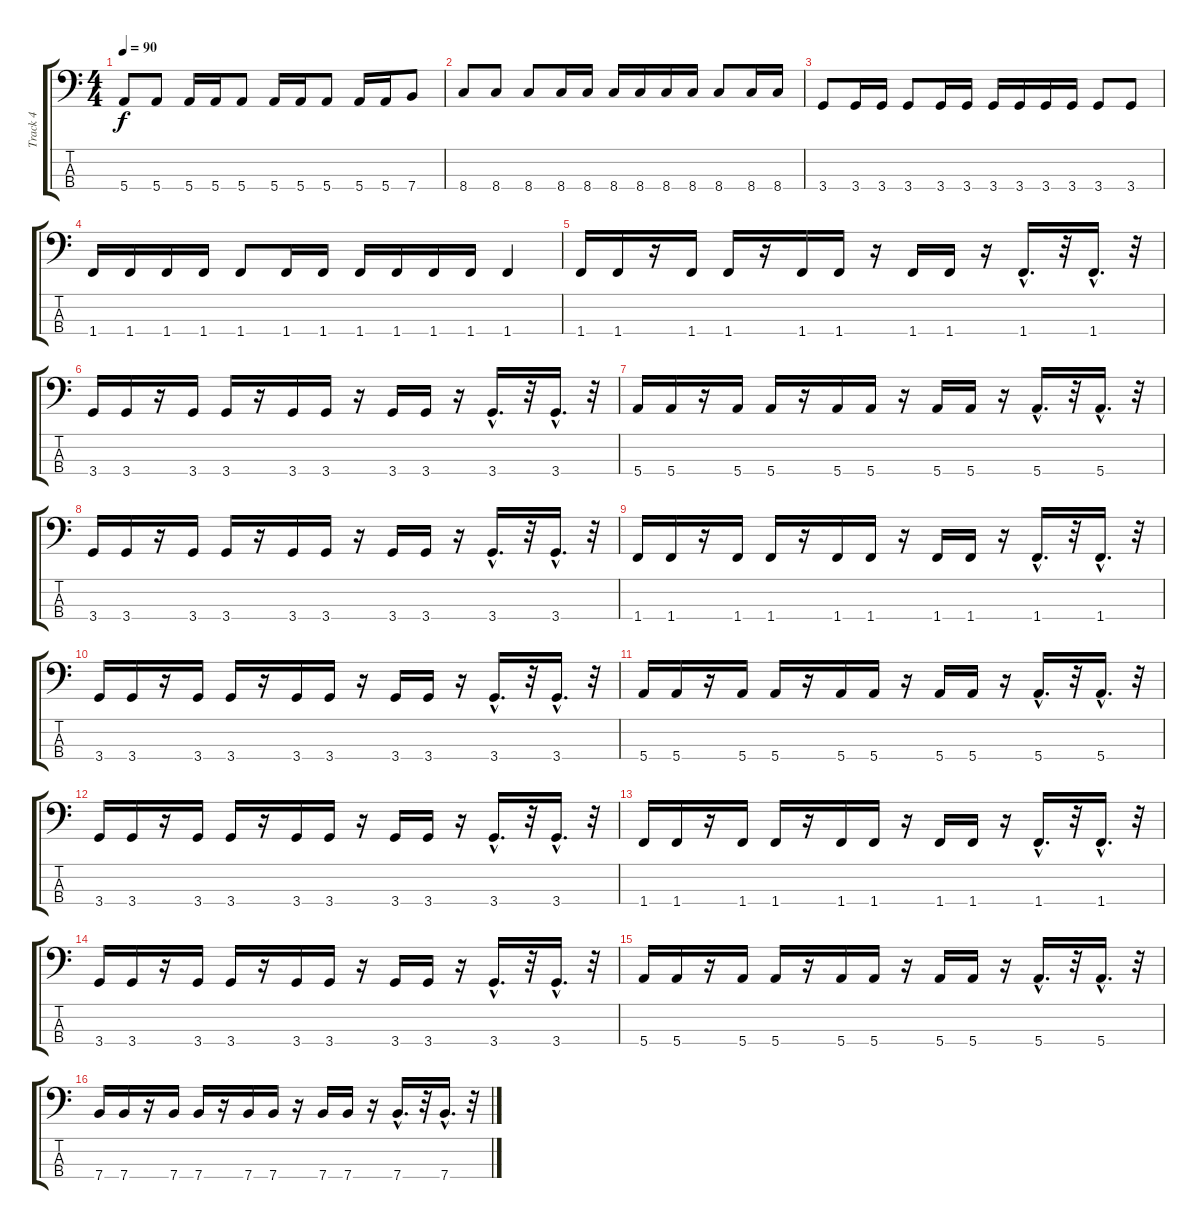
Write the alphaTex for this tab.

\track ("Track 4" "Track 4") {instrument electricbasspick}
\staff {score tabs}
\tuning (G2 D2 A1 E1) {hide}
\ts (4 4)
\tempo 90
\clef f4
\ks c
5.4.8{dy f} 5.4.8 5.4.16 5.4.16 5.4.8 5.4.16 5.4.16 5.4.8 5.4.16 5.4.16 7.4.8 |
8.4.8 8.4.8 8.4.8 8.4.16 8.4.16 8.4.16 8.4.16 8.4.16 8.4.16 8.4.8 8.4.16 8.4.16 |
3.4.8 3.4.16 3.4.16 3.4.8 3.4.16 3.4.16 3.4.16 3.4.16 3.4.16 3.4.16 3.4.8 3.4.8 |
1.4.16 1.4.16 1.4.16 1.4.16 1.4.8 1.4.16 1.4.16 1.4.16 1.4.16 1.4.16 1.4.16 1.4.4 |
1.4.16 1.4.16 r.16 1.4.16 1.4.16 r.16 1.4.16 1.4.16 r.16 1.4.16 1.4.16 r.16 1.4{hac}.16{d} r.32 1.4{hac}.16{d} r.32 |
3.4.16 3.4.16 r.16 3.4.16 3.4.16 r.16 3.4.16 3.4.16 r.16 3.4.16 3.4.16 r.16 3.4{hac}.16{d} r.32 3.4{hac}.16{d} r.32 |
5.4.16 5.4.16 r.16 5.4.16 5.4.16 r.16 5.4.16 5.4.16 r.16 5.4.16 5.4.16 r.16 5.4{hac}.16{d} r.32 5.4{hac}.16{d} r.32 |
3.4.16 3.4.16 r.16 3.4.16 3.4.16 r.16 3.4.16 3.4.16 r.16 3.4.16 3.4.16 r.16 3.4{hac}.16{d} r.32 3.4{hac}.16{d} r.32 |
1.4.16 1.4.16 r.16 1.4.16 1.4.16 r.16 1.4.16 1.4.16 r.16 1.4.16 1.4.16 r.16 1.4{hac}.16{d} r.32 1.4{hac}.16{d} r.32 |
3.4.16 3.4.16 r.16 3.4.16 3.4.16 r.16 3.4.16 3.4.16 r.16 3.4.16 3.4.16 r.16 3.4{hac}.16{d} r.32 3.4{hac}.16{d} r.32 |
5.4.16 5.4.16 r.16 5.4.16 5.4.16 r.16 5.4.16 5.4.16 r.16 5.4.16 5.4.16 r.16 5.4{hac}.16{d} r.32 5.4{hac}.16{d} r.32 |
3.4.16 3.4.16 r.16 3.4.16 3.4.16 r.16 3.4.16 3.4.16 r.16 3.4.16 3.4.16 r.16 3.4{hac}.16{d} r.32 3.4{hac}.16{d} r.32 |
1.4.16 1.4.16 r.16 1.4.16 1.4.16 r.16 1.4.16 1.4.16 r.16 1.4.16 1.4.16 r.16 1.4{hac}.16{d} r.32 1.4{hac}.16{d} r.32 |
3.4.16 3.4.16 r.16 3.4.16 3.4.16 r.16 3.4.16 3.4.16 r.16 3.4.16 3.4.16 r.16 3.4{hac}.16{d} r.32 3.4{hac}.16{d} r.32 |
5.4.16 5.4.16 r.16 5.4.16 5.4.16 r.16 5.4.16 5.4.16 r.16 5.4.16 5.4.16 r.16 5.4{hac}.16{d} r.32 5.4{hac}.16{d} r.32 |
7.4.16 7.4.16 r.16 7.4.16 7.4.16 r.16 7.4.16 7.4.16 r.16 7.4.16 7.4.16 r.16 7.4{hac}.16{d} r.32 7.4{hac}.16{d} r.32
